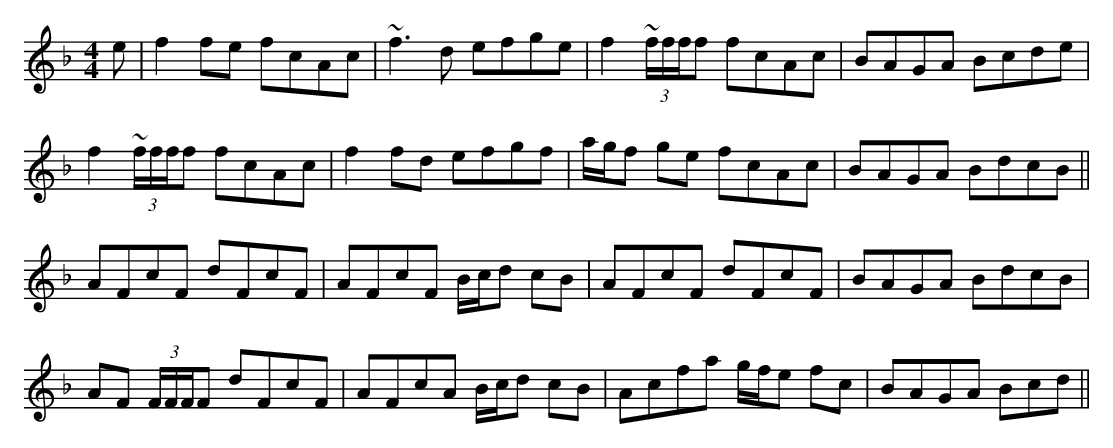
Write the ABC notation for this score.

X:1
M:4/4
K:F
e|f2 fe fcAc|~f3 d efge|f2 ~(3f/f/f/f fcAc|BAGA Bcde|
f2 ~(3f/f/f/f fcAc|f2 fd efgf|a/g/f ge fcAc|BAGA BdcB||
AFcF dFcF|AFcF B/c/d cB|AFcF dFcF|BAGA BdcB|
AF (3F/F/F/F dFcF|AFcA B/c/d cB|Acfa g/f/e fc|BAGA Bcd||
